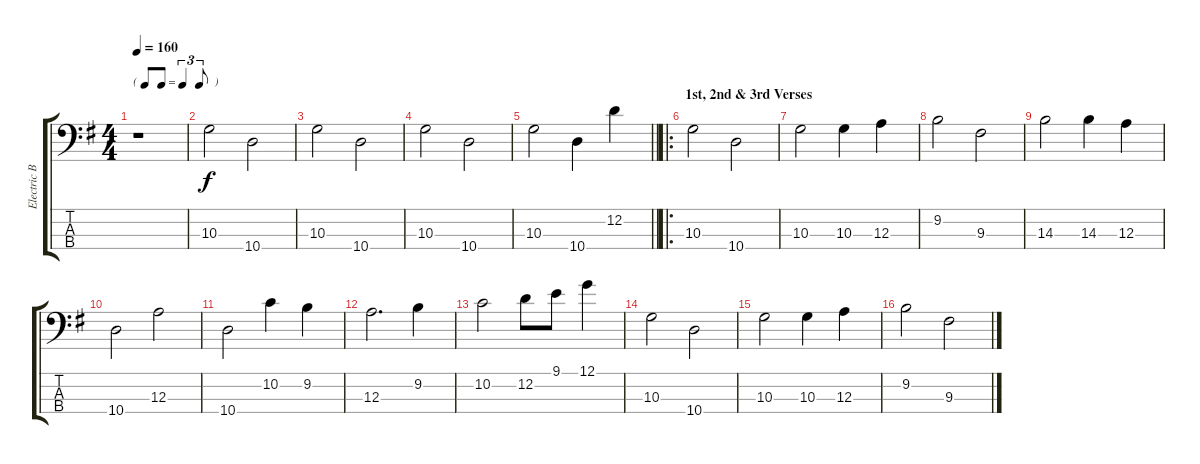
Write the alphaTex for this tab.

\track ("Electric Bass" "Electric B") {instrument electricbassfinger}
\staff {score tabs}
\tuning (G2 D2 A1 E1) {hide}
\ts (4 4)
\tf triplet8th
\tempo 160
\clef f4
\ks g
r.1{dy f instrument electricbassfinger} |
10.3.2 10.4.2 |
10.3.2 10.4.2 |
10.3.2 10.4.2 |
\barLineRight lightlight
10.3.2 10.4.4 12.2.4 |
\ro
\section ("" "1st, 2nd & 3rd Verses")
10.3.2 10.4.2 |
10.3.2 10.3.4 12.3.4 |
9.2.2 9.3.2 |
14.3.2 14.3.4 12.3.4 |
10.4.2 12.3.2 |
10.4.2 10.2.4 9.2.4 |
12.3.2{d} 9.2.4 |
10.2.2 12.2.8 9.1.8 12.1.4 |
10.3.2 10.4.2 |
10.3.2 10.3.4 12.3.4 |
9.2.2 9.3.2
